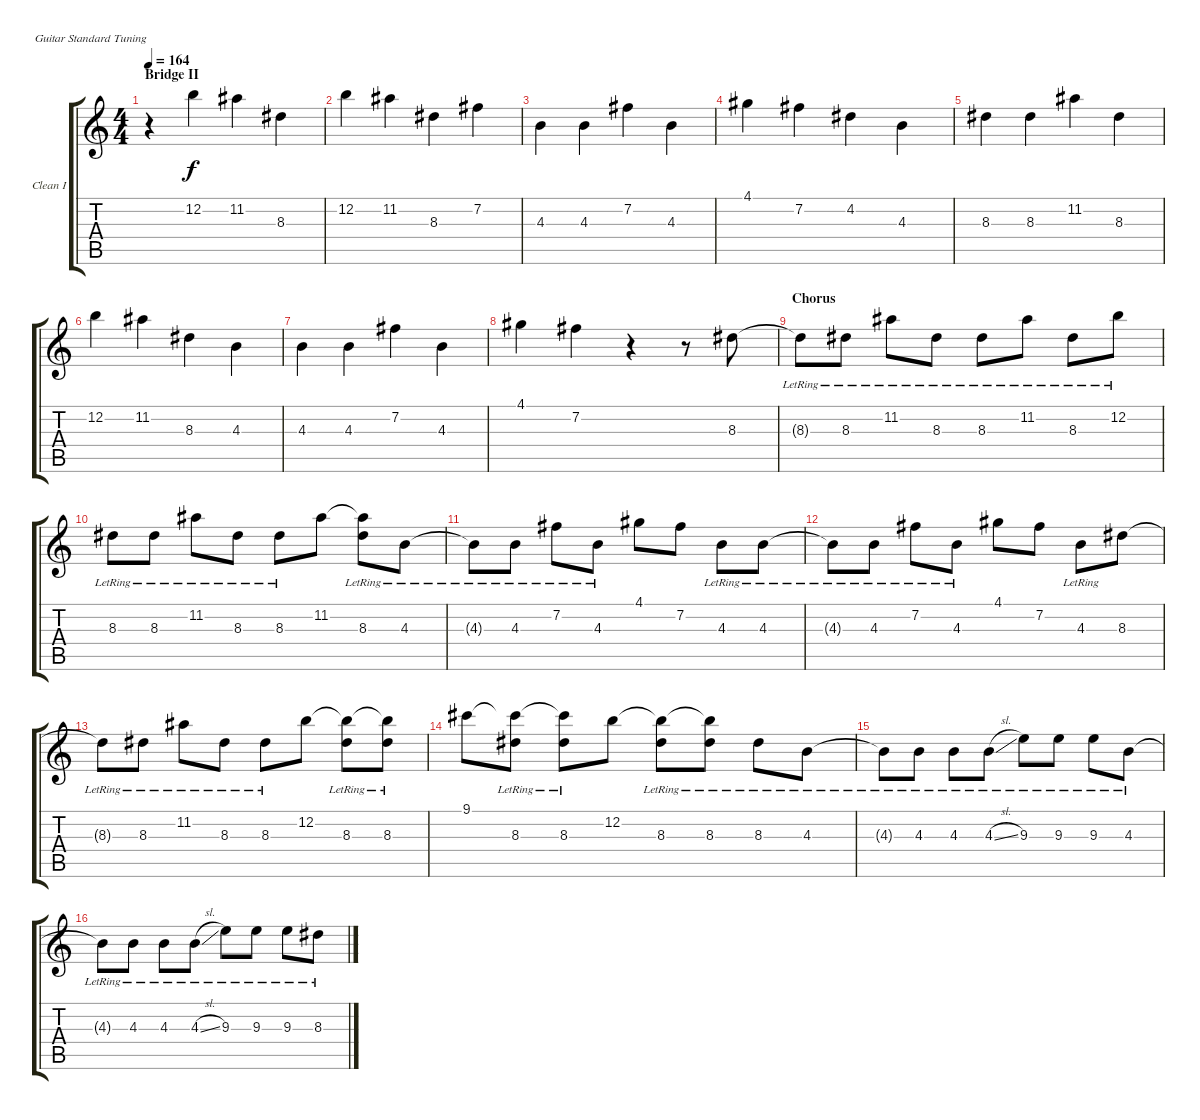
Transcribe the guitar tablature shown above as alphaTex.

\defaultSystemsLayout 4
\bracketExtendMode groupsimilarinstruments
\firstSystemTrackNameOrientation horizontal
\otherSystemsTrackNameOrientation horizontal
\track ("Clean I" "Clean I") {instrument electricguitarclean}
\staff {score tabs}
\tuning (E4 B3 G3 D3 A2 E2)
\ts (4 4)
\section ("" "Bridge II")
\tempo 164
\clef g2
\ks c
r.4{dy ff} 12.2.4{dy f} 11.2.4 8.3.4 |
12.2.4 11.2.4 8.3.4 7.2.4 |
4.3.4 4.3.4 7.2.4 4.3.4 |
4.1.4 7.2.4 4.2.4 4.3.4 |
8.3.4 8.3.4 11.2.4 8.3.4 |
12.2.4 11.2.4 8.3.4 4.3.4 |
4.3.4 4.3.4 7.2.4 4.3.4 |
4.1.4 7.2.4 r.4 r.8 8.3.8 |
\section ("" "Chorus")
8.3{lr t}.8 8.3{lr}.8 11.2{lr}.8 8.3{lr}.8 8.3{lr}.8 11.2{lr}.8 8.3{lr}.8 12.2{lr}.8 |
8.3{lr}.8 8.3{lr}.8 11.2{lr}.8 8.3{lr}.8 8.3{lr}.8 11.2.8 (8.3{lr} 11.2{t}).8 4.3{lr}.8 |
4.3{lr t}.8 4.3{lr}.8 7.2{lr}.8 4.3{lr}.8 4.1.8 7.2.8 4.3{lr}.8 4.3{lr}.8 |
4.3{lr t}.8 4.3{lr}.8 7.2{lr}.8 4.3{lr}.8 4.1.8 7.2.8 4.3{lr}.8 8.3.8 |
8.3{lr t}.8 8.3{lr}.8 11.2{lr}.8 8.3{lr}.8 8.3{lr}.8 12.2.8 (8.3{lr} 12.2{t}).8 (8.3{lr} 12.2{t}).8 |
9.1.8 (8.3{lr} 9.1{t}).8 (8.3{lr} 9.1{t}).8 12.2.8 (8.3{lr} 12.2{t}).8 (8.3{lr} 12.2{t}).8 8.3{lr}.8 4.3{lr}.8 |
4.3{lr t}.8 4.3{lr}.8 4.3{lr}.8 4.3{sl lr}.8 9.3{lr}.8 9.3{lr}.8 9.3{lr}.8 4.3{lr}.8 |
4.3{lr t}.8 4.3{lr}.8 4.3{lr}.8 4.3{sl lr}.8 9.3{lr}.8 9.3{lr}.8 9.3{lr}.8 8.3{lr}.8
